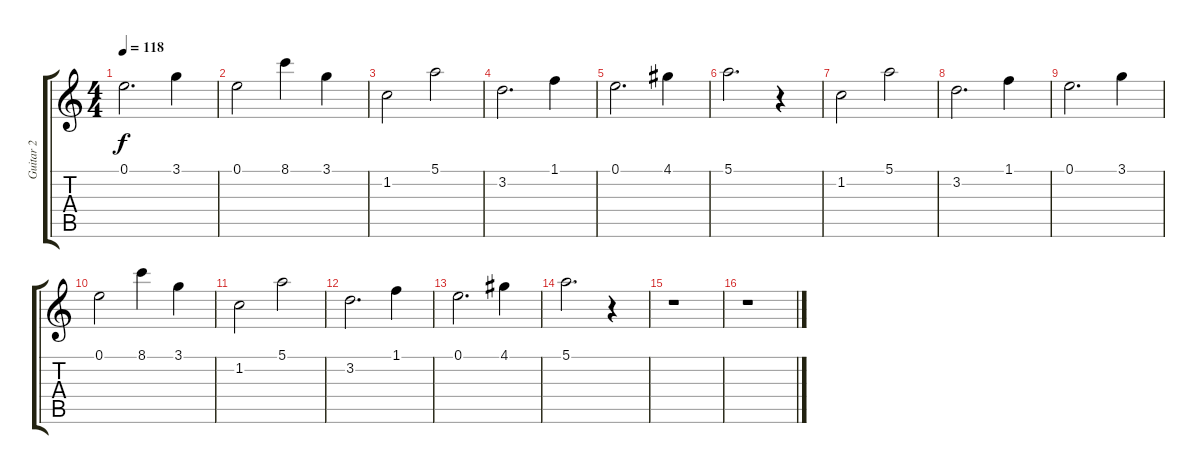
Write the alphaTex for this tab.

\track ("Guitar 2" "Guitar 2") {instrument distortionguitar}
\staff {score tabs}
\tuning (E4 B3 G3 D3 A2 E2) {hide}
\ts (4 4)
\tempo 118
\clef g2
\ks c
0.1.2{d dy f} 3.1.4 |
0.1.2 8.1.4 3.1.4 |
1.2.2 5.1.2 |
3.2.2{d} 1.1.4 |
0.1.2{d} 4.1.4 |
5.1.2{d} r.4 |
1.2.2 5.1.2 |
3.2.2{d} 1.1.4 |
0.1.2{d} 3.1.4 |
0.1.2 8.1.4 3.1.4 |
1.2.2 5.1.2 |
3.2.2{d} 1.1.4 |
0.1.2{d} 4.1.4 |
5.1.2{d} r.4 |
r.1 |
r.1
